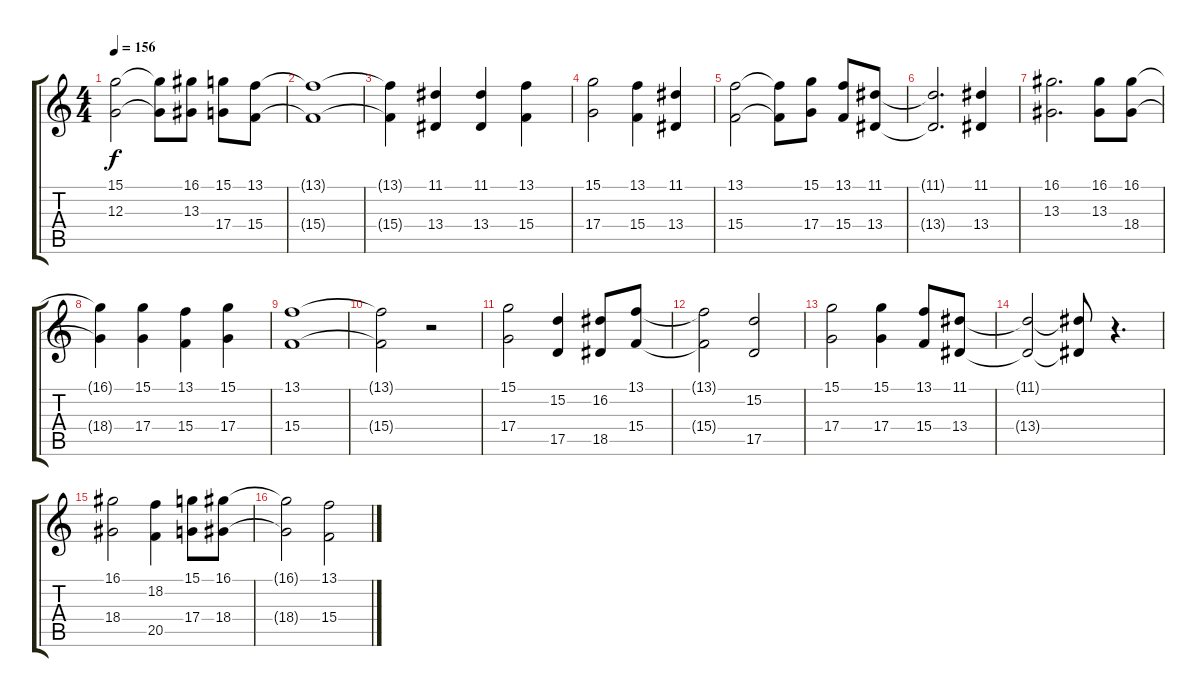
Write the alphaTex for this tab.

\track "" {instrument pad1newage}
\staff {score tabs}
\tuning (E4 B3 G3 D3 A2 E2) {hide}
\ts (4 4)
\tempo 156
\clef g2
\ks c
(15.1 12.3).2{dy f} (15.1{t} 12.3{t}).8 (16.1 13.3).8 (15.1 17.4).8 (13.1 15.4).8 |
(13.1{t} 15.4{t}).1 |
(13.1{t} 15.4{t}).4 (11.1 13.4).4 (11.1 13.4).4 (13.1 15.4).4 |
(15.1 17.4).2 (13.1 15.4).4 (11.1 13.4).4 |
(13.1 15.4).2 (13.1{t} 15.4{t}).8 (15.1 17.4).8 (13.1 15.4).8 (11.1 13.4).8 |
(11.1{t} 13.4{t}).2{d} (11.1 13.4).4 |
(16.1 13.3).2{d} (16.1 13.3).8 (16.1 18.4).8 |
(16.1{t} 18.4{t}).4 (15.1 17.4).4 (13.1 15.4).4 (15.1 17.4).4 |
(13.1 15.4).1 |
(13.1{t} 15.4{t}).2 r.2 |
(15.1 17.4).2 (15.2 17.5).4 (16.2 18.5).8 (13.1 15.4).8 |
(13.1{t} 15.4{t}).2 (15.2 17.5).2 |
(15.1 17.4).2 (15.1 17.4).4 (13.1 15.4).8 (11.1 13.4).8 |
(11.1{t} 13.4{t}).2 (11.1{t} 13.4{t}).8 r.4{d} |
(16.1 18.4).2 (18.2 20.5).4 (15.1 17.4).8 (16.1 18.4).8 |
(16.1{t} 18.4{t}).2 (13.1 15.4).2
